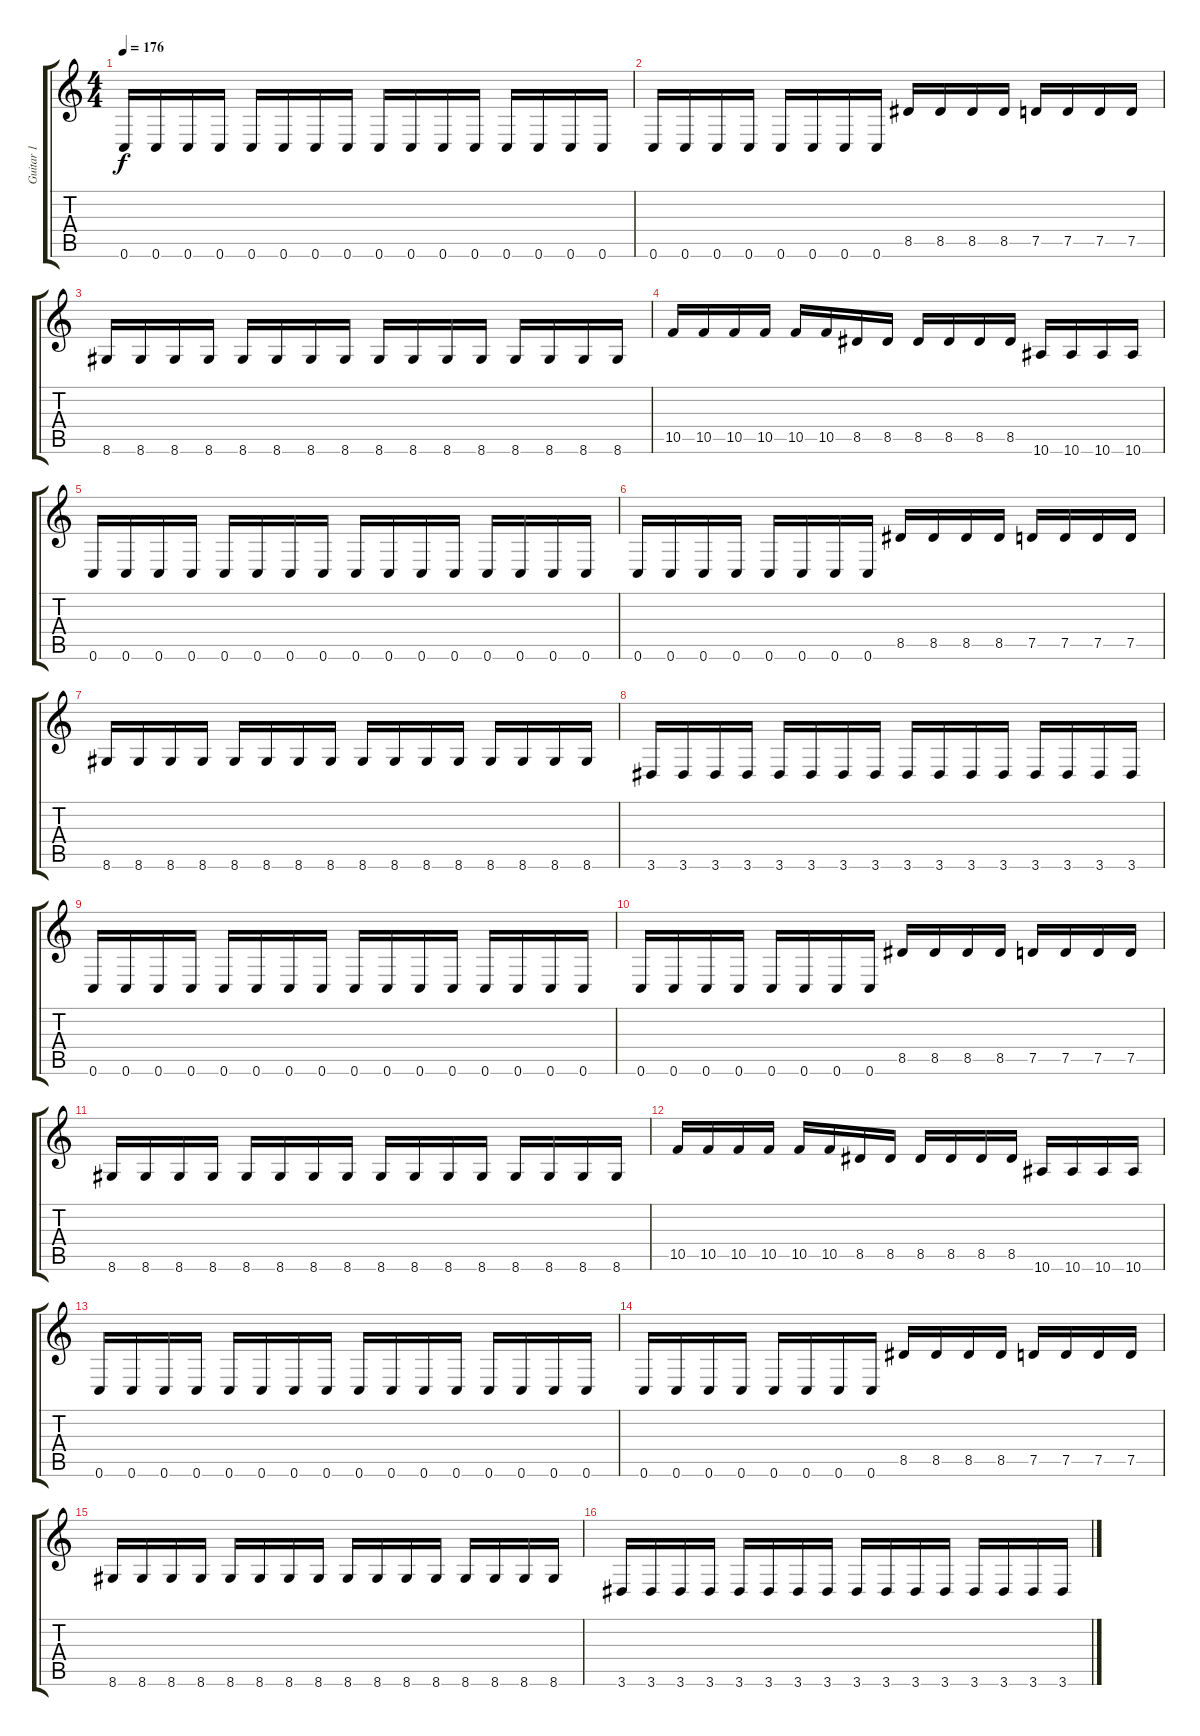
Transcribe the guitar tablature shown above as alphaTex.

\track ("Guitar 1" "Guitar 1") {instrument distortionguitar}
\staff {score tabs}
\tuning (D4 A3 F3 C3 G2 C2) {hide}
\ts (4 4)
\tempo 176
\clef g2
\ks c
0.6.16{dy f} 0.6.16 0.6.16 0.6.16 0.6.16 0.6.16 0.6.16 0.6.16 0.6.16 0.6.16 0.6.16 0.6.16 0.6.16 0.6.16 0.6.16 0.6.16 |
0.6.16 0.6.16 0.6.16 0.6.16 0.6.16 0.6.16 0.6.16 0.6.16 8.5.16 8.5.16 8.5.16 8.5.16 7.5.16 7.5.16 7.5.16 7.5.16 |
8.6.16 8.6.16 8.6.16 8.6.16 8.6.16 8.6.16 8.6.16 8.6.16 8.6.16 8.6.16 8.6.16 8.6.16 8.6.16 8.6.16 8.6.16 8.6.16 |
10.5.16 10.5.16 10.5.16 10.5.16 10.5.16 10.5.16 8.5.16 8.5.16 8.5.16 8.5.16 8.5.16 8.5.16 10.6.16 10.6.16 10.6.16 10.6.16 |
0.6.16 0.6.16 0.6.16 0.6.16 0.6.16 0.6.16 0.6.16 0.6.16 0.6.16 0.6.16 0.6.16 0.6.16 0.6.16 0.6.16 0.6.16 0.6.16 |
0.6.16 0.6.16 0.6.16 0.6.16 0.6.16 0.6.16 0.6.16 0.6.16 8.5.16 8.5.16 8.5.16 8.5.16 7.5.16 7.5.16 7.5.16 7.5.16 |
8.6.16 8.6.16 8.6.16 8.6.16 8.6.16 8.6.16 8.6.16 8.6.16 8.6.16 8.6.16 8.6.16 8.6.16 8.6.16 8.6.16 8.6.16 8.6.16 |
3.6.16 3.6.16 3.6.16 3.6.16 3.6.16 3.6.16 3.6.16 3.6.16 3.6.16 3.6.16 3.6.16 3.6.16 3.6.16 3.6.16 3.6.16 3.6.16 |
0.6.16 0.6.16 0.6.16 0.6.16 0.6.16 0.6.16 0.6.16 0.6.16 0.6.16 0.6.16 0.6.16 0.6.16 0.6.16 0.6.16 0.6.16 0.6.16 |
0.6.16 0.6.16 0.6.16 0.6.16 0.6.16 0.6.16 0.6.16 0.6.16 8.5.16 8.5.16 8.5.16 8.5.16 7.5.16 7.5.16 7.5.16 7.5.16 |
8.6.16 8.6.16 8.6.16 8.6.16 8.6.16 8.6.16 8.6.16 8.6.16 8.6.16 8.6.16 8.6.16 8.6.16 8.6.16 8.6.16 8.6.16 8.6.16 |
10.5.16 10.5.16 10.5.16 10.5.16 10.5.16 10.5.16 8.5.16 8.5.16 8.5.16 8.5.16 8.5.16 8.5.16 10.6.16 10.6.16 10.6.16 10.6.16 |
0.6.16 0.6.16 0.6.16 0.6.16 0.6.16 0.6.16 0.6.16 0.6.16 0.6.16 0.6.16 0.6.16 0.6.16 0.6.16 0.6.16 0.6.16 0.6.16 |
0.6.16 0.6.16 0.6.16 0.6.16 0.6.16 0.6.16 0.6.16 0.6.16 8.5.16 8.5.16 8.5.16 8.5.16 7.5.16 7.5.16 7.5.16 7.5.16 |
8.6.16 8.6.16 8.6.16 8.6.16 8.6.16 8.6.16 8.6.16 8.6.16 8.6.16 8.6.16 8.6.16 8.6.16 8.6.16 8.6.16 8.6.16 8.6.16 |
3.6.16 3.6.16 3.6.16 3.6.16 3.6.16 3.6.16 3.6.16 3.6.16 3.6.16 3.6.16 3.6.16 3.6.16 3.6.16 3.6.16 3.6.16 3.6.16
